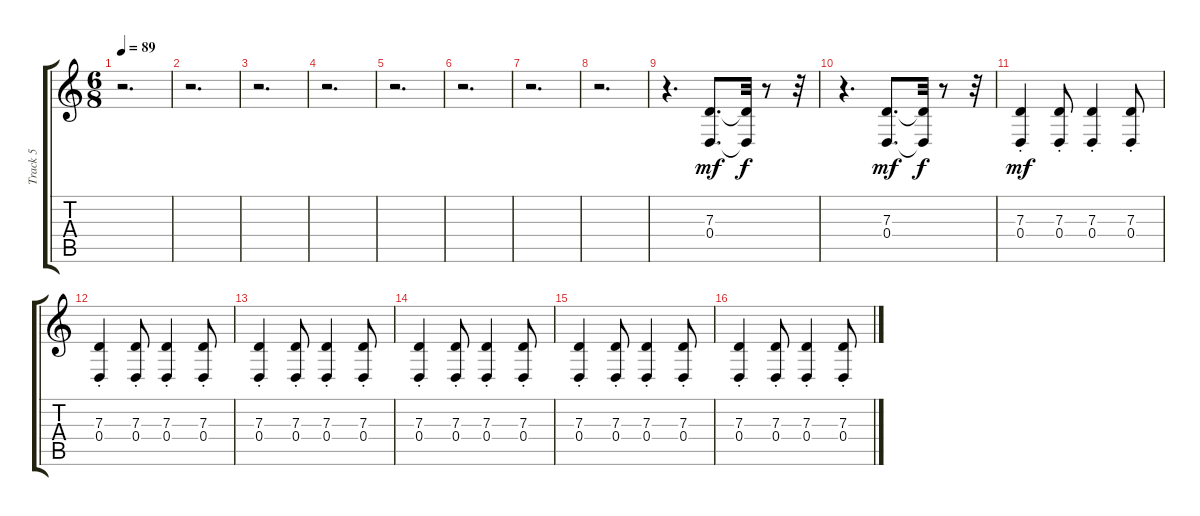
\track ("Track 5" "Track 5") {instrument pizzicatostrings}
\staff {score tabs}
\tuning (E4 B3 G3 D3 A2 E2) {hide}
\ts (6 8)
\tempo 89
\clef g2
\ks c
r.2{d dy mf} |
r.2{d} |
r.2{d} |
r.2{d} |
r.2{d} |
r.2{d} |
r.2{d} |
r.2{d} |
r.4{d} (7.3 0.4).8{d} (7.3{t} 0.4{t}).32{dy f} r.8 r.32 |
r.4{d} (7.3 0.4).8{d dy mf} (7.3{t} 0.4{t}).32{dy f} r.8 r.32 |
(7.3{st} 0.4).4{dy mf} (7.3{st} 0.4).8 (7.3{st} 0.4).4 (7.3{st} 0.4).8 |
(7.3{st} 0.4).4 (7.3{st} 0.4).8 (7.3{st} 0.4).4 (7.3{st} 0.4).8 |
(7.3{st} 0.4).4 (7.3{st} 0.4).8 (7.3{st} 0.4).4 (7.3{st} 0.4).8 |
(7.3{st} 0.4).4 (7.3{st} 0.4).8 (7.3{st} 0.4).4 (7.3{st} 0.4).8 |
(7.3{st} 0.4).4 (7.3{st} 0.4).8 (7.3{st} 0.4).4 (7.3{st} 0.4).8 |
(7.3{st} 0.4).4 (7.3{st} 0.4).8 (7.3{st} 0.4).4 (7.3{st} 0.4).8
